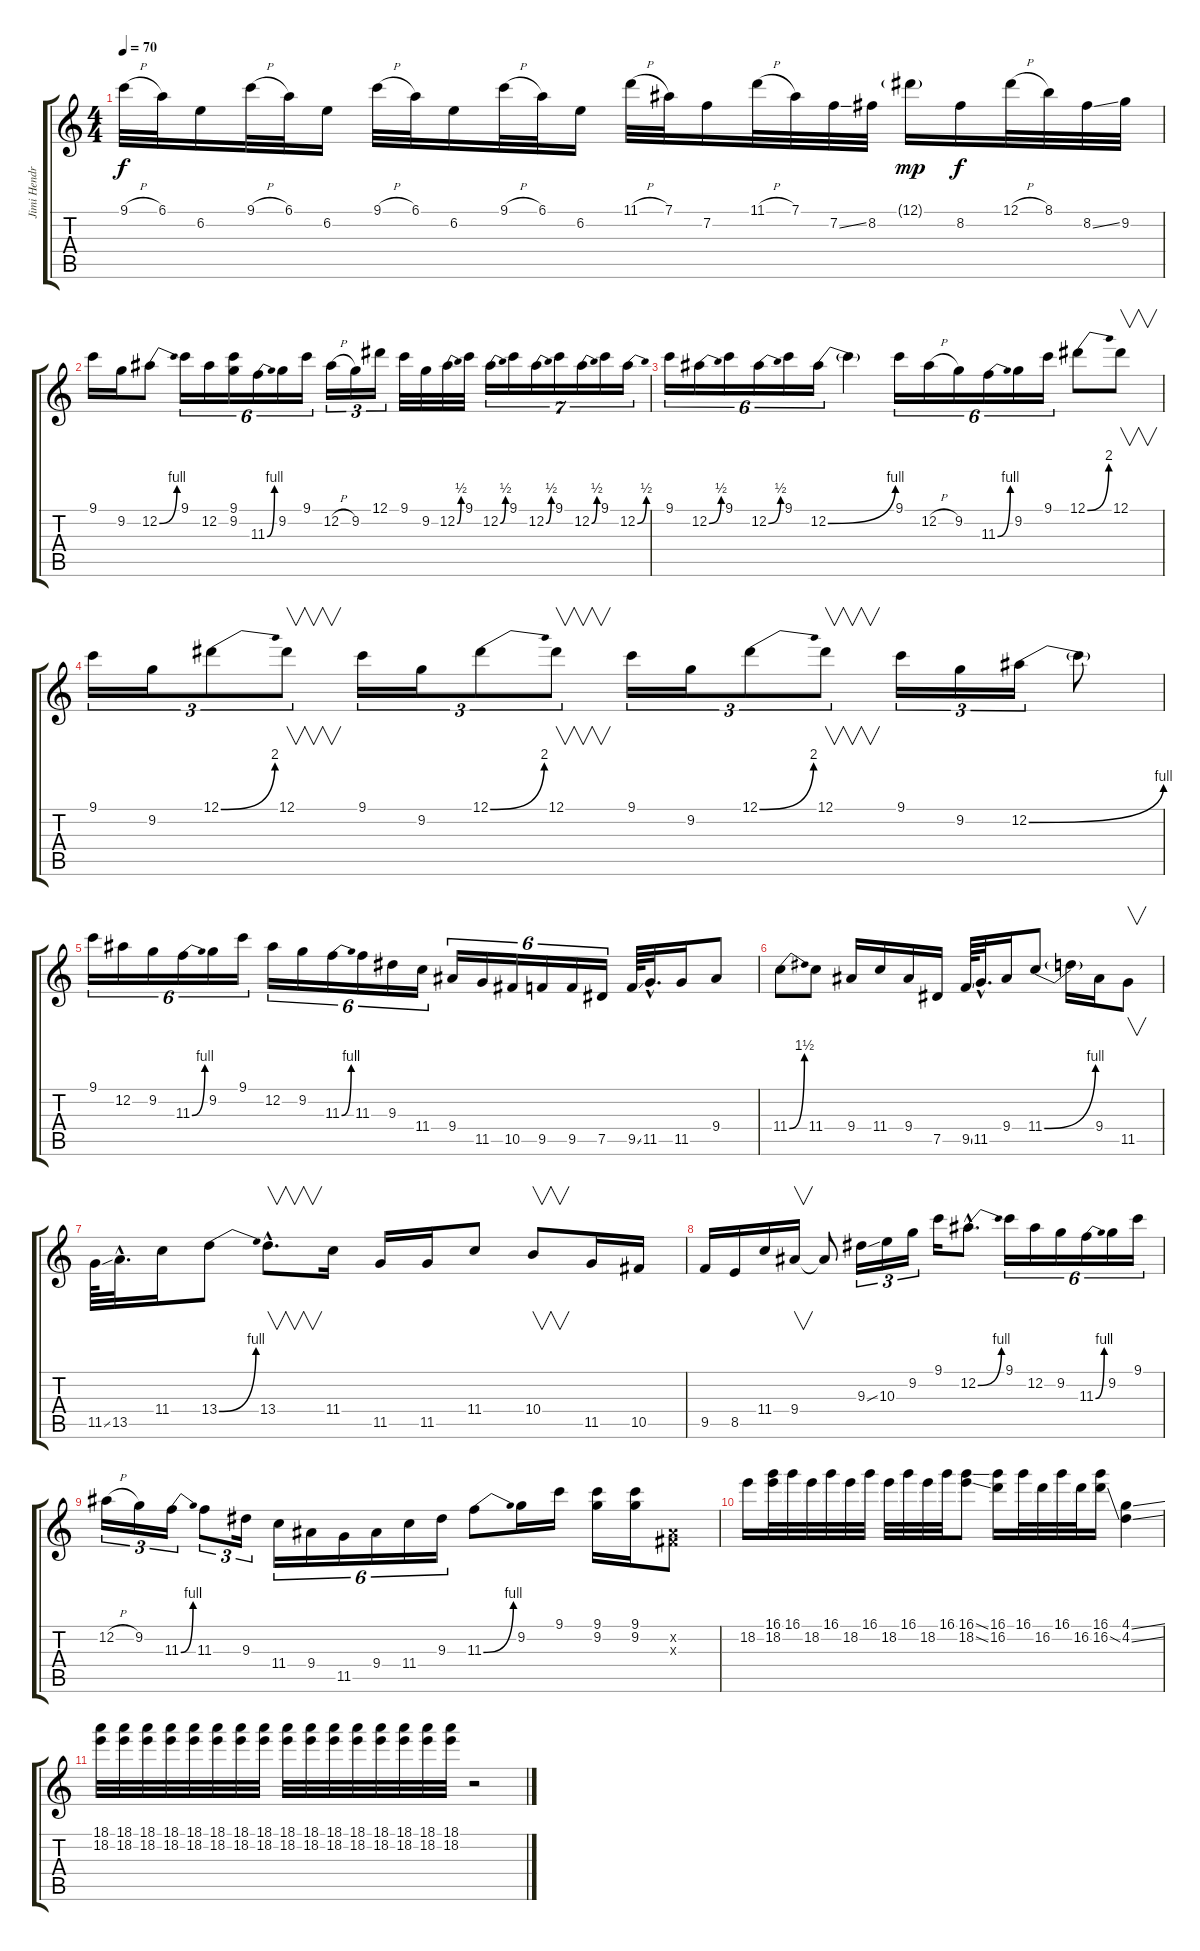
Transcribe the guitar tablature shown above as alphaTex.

\track ("Jimi Hendrix Solo" "Jimi Hendr") {instrument electricguitarjazz}
\staff {score tabs}
\tuning (Eb4 Bb3 Gb3 Db3 Ab2 Eb2) {hide}
\ts (4 4)
\tempo 70
\clef g2
\ks c
9.1{h}.32{dy f} 6.1.32 6.2.16 9.1{h}.32 6.1.32 6.2.16 9.1{h}.32 6.1.32 6.2.16 9.1{h}.32 6.1.32 6.2.16 11.1{h}.32 7.1.32 7.2.16 11.1{h}.32 7.1.32 7.2{ss}.32 8.2.32 12.1{g}.16{dy mp} 8.2.16{dy f} 12.1{h}.32 8.1.32 8.2{ss}.32 9.2.32 |
9.1.16 9.2.16 12.2{be (bend 0 0 60 4)}.8 9.1.16{tu (6 4)} 12.2.16{tu (6 4)} (9.1 9.2).16{tu (6 4)} 11.3{be (bend 0 0 60 4)}.16{tu (6 4)} 9.2.16{tu (6 4)} 9.1.16{tu (6 4)} 12.2{h}.16{tu (3 2)} 9.2.16{tu (3 2)} 12.1.16{tu (3 2)} 9.1.32 9.2.32 12.2{be (bend 0 0 60 2)}.32 9.1.32 12.2{be (bend 0 0 60 2)}.16{tu (7 4)} 9.1.16{tu (7 4)} 12.2{be (bend 0 0 60 2)}.16{tu (7 4)} 9.1.16{tu (7 4)} 12.2{be (bend 0 0 60 2)}.16{tu (7 4)} 9.1.16{tu (7 4)} 12.2{be (bend 0 0 60 2)}.16{tu (7 4)} |
9.1.16{tu (6 4)} 12.2{be (bend 0 0 60 2)}.16{tu (6 4)} 9.1.16{tu (6 4)} 12.2{be (bend 0 0 60 2)}.16{tu (6 4)} 9.1.16{tu (6 4)} 12.2{be (bend 0 0 60 4)}.16{tu (6 4)} 12.2{t}.4 9.1.16{tu (6 4)} 12.2{h}.16{tu (6 4)} 9.2.16{tu (6 4)} 11.3{be (bend 0 0 60 4)}.16{tu (6 4)} 9.2.16{tu (6 4)} 9.1.16{tu (6 4)} 12.1{be (bend 0 0 60 8)}.8 12.1.8{v} |
9.1.16{tu (3 2)} 9.2.16{tu (3 2)} 12.1{be (bend 0 0 60 8)}.8{tu (3 2)} 12.1.8{v tu (3 2)} 9.1.16{tu (3 2)} 9.2.16{tu (3 2)} 12.1{be (bend 0 0 60 8)}.8{tu (3 2)} 12.1.8{v tu (3 2)} 9.1.16{tu (3 2)} 9.2.16{tu (3 2)} 12.1{be (bend 0 0 60 8)}.8{tu (3 2)} 12.1.8{v tu (3 2)} 9.1.16{tu (3 2)} 9.2.16{tu (3 2)} 12.2{be (bend 0 0 60 4)}.16{tu (3 2)} 12.2{t}.8 |
9.1.16{tu (6 4)} 12.2.16{tu (6 4)} 9.2.16{tu (6 4)} 11.3{be (bend 0 0 60 4)}.16{tu (6 4)} 9.2.16{tu (6 4)} 9.1.16{tu (6 4)} 12.2.16{tu (6 4)} 9.2.16{tu (6 4)} 11.3{be (bend 0 0 60 4)}.16{tu (6 4)} 11.3.16{tu (6 4)} 9.3.16{tu (6 4)} 11.4.16{tu (6 4)} 9.4.16{tu (6 4)} 11.5.16{tu (6 4)} 10.5.16{tu (6 4)} 9.5.16{tu (6 4)} 9.5.16{tu (6 4)} 7.5.16{tu (6 4)} 9.5{ss}.64 11.5{hac}.32{d} 11.5.16 9.4.8 |
11.4{be (bend 0 0 60 6)}.8 11.4.8 9.4.16 11.4.16 9.4.16 7.5.16 9.5{ss}.64 11.5{hac}.32{d} 9.4.16 11.4{be (bend 0 0 60 4)}.8 11.4{t}.16 9.4.16 11.5.8{v} |
11.5{ss}.64 13.5{hac}.32{d} 11.4.16 13.4{be (bend 0 0 60 4)}.8 13.4{hac}.8{v d} 11.4.16 11.5.16 11.5.16 11.4.8 10.4.8{v} 11.5.16 10.5.16 |
9.5.16 8.5.16 11.4.16 9.4.16{v} 9.4{t}.8 9.3{ss}.16{tu (3 2)} 10.3.16{tu (3 2)} 9.2.16{tu (3 2)} 9.1.16 12.2{be (bend 0 0 60 4) hac}.8{d} 9.1.16{tu (6 4)} 12.2.16{tu (6 4)} 9.2.16{tu (6 4)} 11.3{be (bend 0 0 60 4)}.16{tu (6 4)} 9.2.16{tu (6 4)} 9.1.16{tu (6 4)} |
12.2{h}.16{tu (3 2)} 9.2.16{tu (3 2)} 11.3{be (bend 0 0 60 4)}.16{tu (3 2)} 11.3.8{tu (3 2)} 9.3.16{tu (3 2)} 11.4.16{tu (6 4)} 9.4.16{tu (6 4)} 11.5.16{tu (6 4)} 9.4.16{tu (6 4)} 11.4.16{tu (6 4)} 9.3.16{tu (6 4)} 11.3{be (bend 0 0 60 4)}.8 9.2.16 9.1.16 (9.1 9.2).16 (9.1 9.2).16 (0.2{x} 0.3{x}).8 |
18.2.16{volume 0} (16.1 18.2).32 16.1.32 18.2.32 16.1.32 18.2.32 16.1.32 18.2.32 16.1.32 18.2.32 16.1.32 (16.1{ss} 18.2{ss}).8 (16.1 16.2).16 16.1.32 16.2.32 16.1.32 16.2.32 (16.1 16.2{ss}).16 (4.1{ss} 4.2{ss}).4 |
(18.1 18.2).32 (18.1 18.2).32 (18.1 18.2).32 (18.1 18.2).32 (18.1 18.2).32 (18.1 18.2).32 (18.1 18.2).32 (18.1 18.2).32 (18.1 18.2).32 (18.1 18.2).32 (18.1 18.2).32 (18.1 18.2).32 (18.1 18.2).32 (18.1 18.2).32 (18.1 18.2).32 (18.1 18.2).32 r.2
